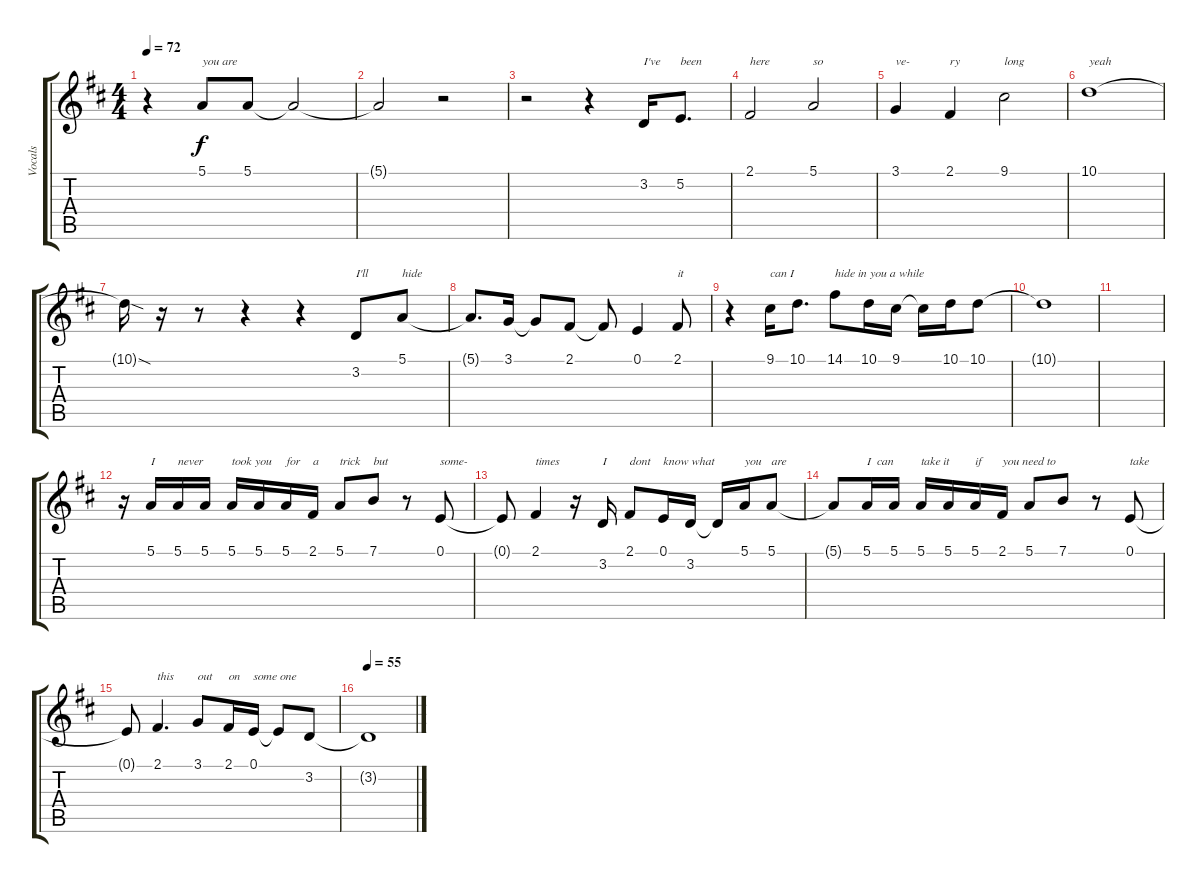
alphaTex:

\track ("Vocals" "Vocals") {instrument choiraahs}
\staff {score tabs}
\tuning (E4 B3 G3 D3 A2 E2) {hide}
\ts (4 4)
\tempo 72
\clef g2
\ks d
r.4{dy f} 5.1.8{txt "you are"} 5.1.8 5.1{t}.2 |
5.1{t}.2 r.2 |
r.2{volume 16} r.4 3.2.16{txt "I've"} 5.2.8{d txt "been"} |
2.1.2{txt "here"} 5.1.2{txt "so"} |
3.1.4{txt "ve-"} 2.1.4{txt "ry"} 9.1.2{txt "long"} |
10.1.1{txt "yeah"} |
10.1{sod t}.16 r.16 r.8 r.4 r.4 3.2.8{txt "I'll"} 5.1.8{txt "hide"} |
5.1{t}.8{d} 3.1.16 3.1{t}.8 2.1.8 2.1{t}.8 0.1.4 2.1.8{txt "it"} |
r.4 9.1.16{txt "can I"} 10.1.8{d} 14.1.8{txt "hide in you a while"} 10.1.16 9.1.16 9.1{t}.16 10.1.16 10.1.8 |
10.1{t}.1 |
|
r.16 5.1.16{txt "I"} 5.1.16{txt "never"} 5.1.16 5.1.16{txt "took you"} 5.1.16 5.1.16{txt "for"} 2.1.16{txt "a"} 5.1.8{txt "trick"} 7.1.8{txt "but"} r.8 0.1.8{txt "some-"} |
0.1{t}.8 2.1.4{txt "times"} r.16 3.2.16{txt "I"} 2.1.8{txt "dont"} 0.1.16{txt "know what"} 3.2.16 3.2{t}.16 5.1.16{txt "you"} 5.1.8{txt "are"} |
5.1{t}.8 5.1.16{txt "I  can"} 5.1.16 5.1.16{txt "take it"} 5.1.16 5.1.16{txt "if"} 2.1.16{txt "you need to"} 5.1.8 7.1.8 r.8 0.1.8{txt "take"} |
0.1{t}.8 2.1.4{d txt "this"} 3.1.8{txt "out"} 2.1.16{txt "on"} 0.1.16{txt "some one"} 0.1{t}.8 3.2.8 |
\tempo 55
3.2{t}.1
